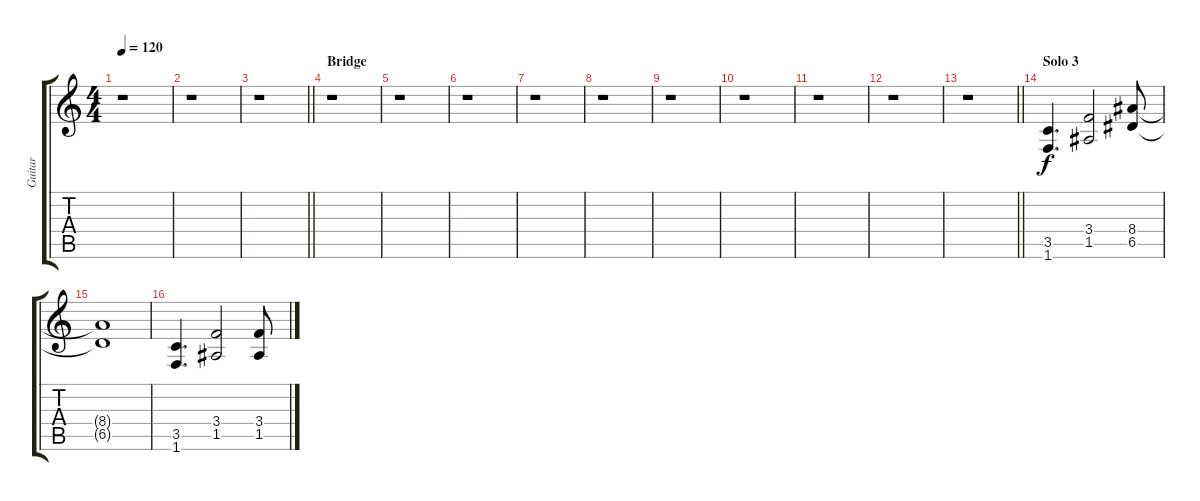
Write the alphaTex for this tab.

\track ("Guitar " "Guitar ") {instrument overdrivenguitar}
\staff {score tabs}
\tuning (E4 B3 G3 D3 A2 E2) {hide}
\ts (4 4)
\tempo 120
\clef g2
\ks c
r.1{dy f} |
r.1 |
\barLineRight lightlight
r.1 |
\section ("" "Bridge")
r.1 |
r.1 |
r.1 |
r.1 |
r.1 |
r.1 |
r.1 |
r.1 |
r.1 |
\barLineRight lightlight
r.1 |
\section ("" "Solo 3")
(3.5 1.6).4{d} (3.4 1.5).2 (8.4 6.5).8 |
(8.4{t} 6.5{t}).1 |
(3.5 1.6).4{d} (3.4 1.5).2 (3.4 1.5).8
